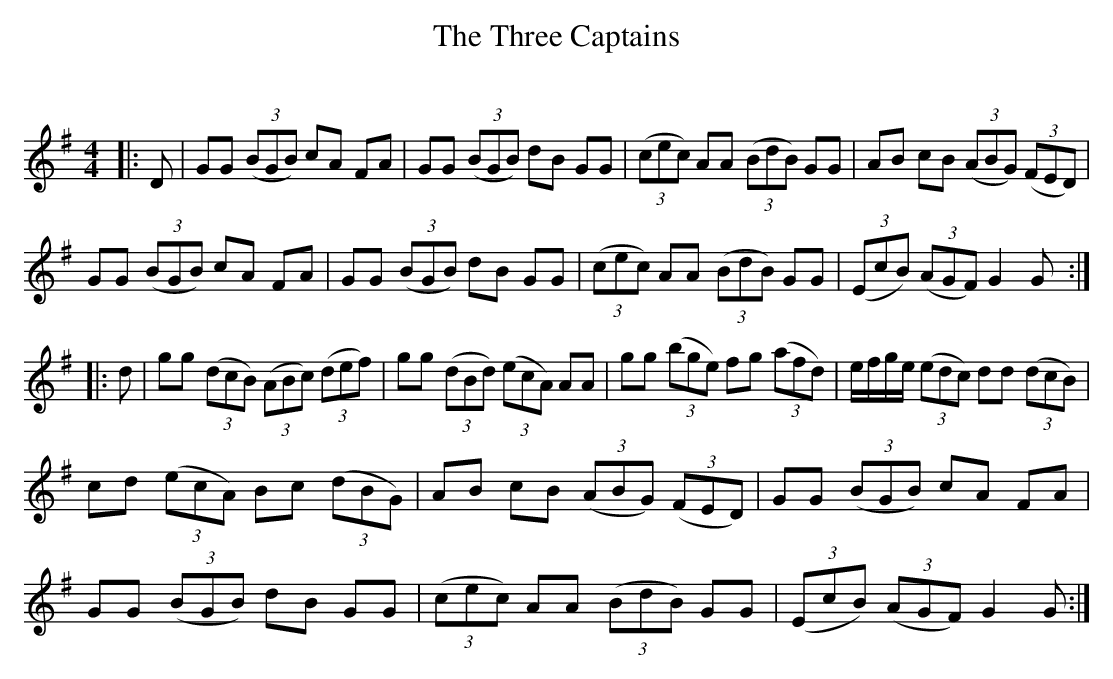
X:1
T: The Three Captains
C:
Q: 232
K:G
M:4/4
L:1/8
|:D|GG ((3BGB) cA FA|GG ((3BGB) dB GG|((3cec) AA ((3BdB) GG|AB cB ((3ABG) ((3FED) |
GG ((3BGB) cA FA|GG ((3BGB) dB GG|((3cec) AA ((3BdB) GG|((3EcB) ((3AGF) G2 G:|
|:d|gg ((3dcB) ((3ABc) ((3def) |gg ((3dBd) ((3ecA) AA|gg ((3bge) fg ((3afd) |e1/2f1/2g1/2e1/2 ((3edc) dd ((3dcB) |
cd ((3ecA) Bc ((3dBG) |AB cB ((3ABG) ((3FED) |GG ((3BGB) cA FA|
GG ((3BGB) dB GG|((3cec) AA ((3BdB) GG|((3EcB) ((3AGF) G2 G:|
